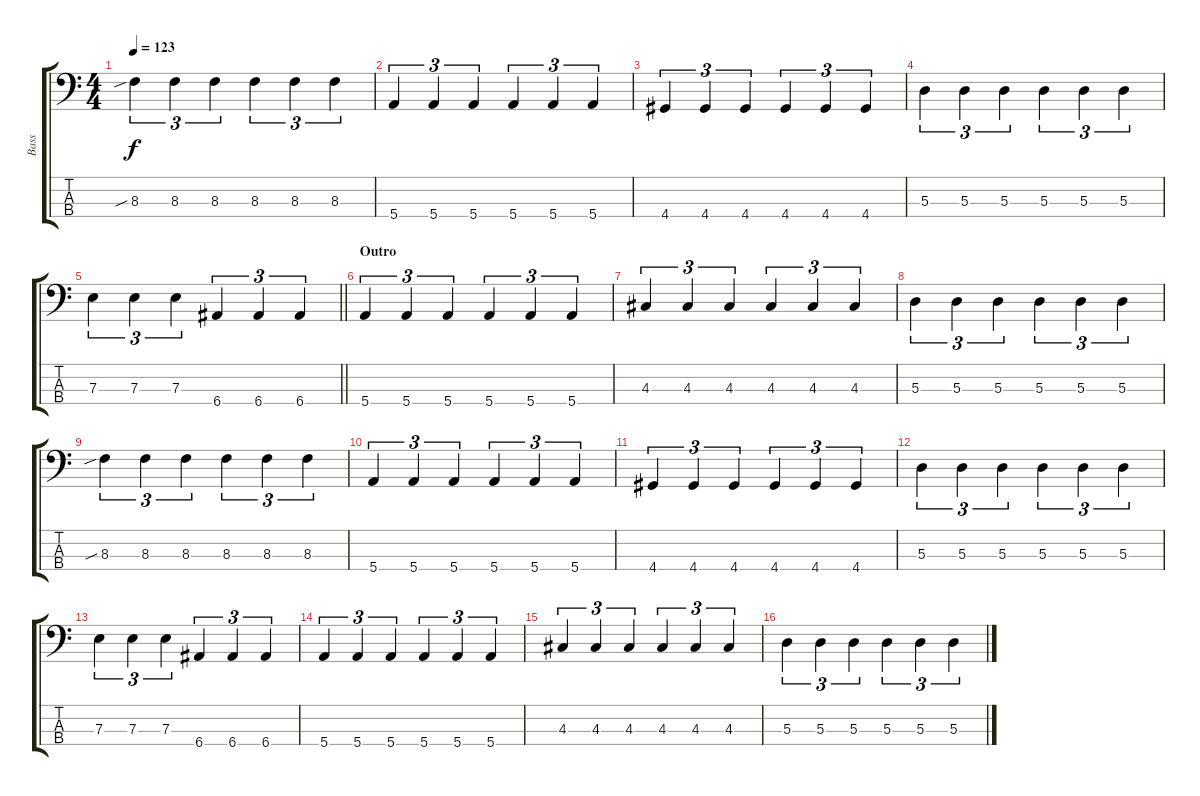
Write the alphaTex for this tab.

\track ("Bass" "Bass") {instrument electricbasspick}
\staff {score tabs}
\tuning (G2 D2 A1 E1) {hide}
\ts (4 4)
\tempo 123
\clef f4
\ks c
8.3{sib}.4{tu (3 2) dy f} 8.3.4{tu (3 2)} 8.3.4{tu (3 2)} 8.3.4{tu (3 2)} 8.3.4{tu (3 2)} 8.3.4{tu (3 2)} |
5.4.4{tu (3 2)} 5.4.4{tu (3 2)} 5.4.4{tu (3 2)} 5.4.4{tu (3 2)} 5.4.4{tu (3 2)} 5.4.4{tu (3 2)} |
4.4.4{tu (3 2)} 4.4.4{tu (3 2)} 4.4.4{tu (3 2)} 4.4.4{tu (3 2)} 4.4.4{tu (3 2)} 4.4.4{tu (3 2)} |
5.3.4{tu (3 2)} 5.3.4{tu (3 2)} 5.3.4{tu (3 2)} 5.3.4{tu (3 2)} 5.3.4{tu (3 2)} 5.3.4{tu (3 2)} |
\barLineRight lightlight
7.3.4{tu (3 2)} 7.3.4{tu (3 2)} 7.3.4{tu (3 2)} 6.4.4{tu (3 2)} 6.4.4{tu (3 2)} 6.4.4{tu (3 2)} |
\section ("" "Outro")
5.4.4{tu (3 2)} 5.4.4{tu (3 2)} 5.4.4{tu (3 2)} 5.4.4{tu (3 2)} 5.4.4{tu (3 2)} 5.4.4{tu (3 2)} |
4.3.4{tu (3 2)} 4.3.4{tu (3 2)} 4.3.4{tu (3 2)} 4.3.4{tu (3 2)} 4.3.4{tu (3 2)} 4.3.4{tu (3 2)} |
5.3.4{tu (3 2)} 5.3.4{tu (3 2)} 5.3.4{tu (3 2)} 5.3.4{tu (3 2)} 5.3.4{tu (3 2)} 5.3.4{tu (3 2)} |
8.3{sib}.4{tu (3 2)} 8.3.4{tu (3 2)} 8.3.4{tu (3 2)} 8.3.4{tu (3 2)} 8.3.4{tu (3 2)} 8.3.4{tu (3 2)} |
5.4.4{tu (3 2)} 5.4.4{tu (3 2)} 5.4.4{tu (3 2)} 5.4.4{tu (3 2)} 5.4.4{tu (3 2)} 5.4.4{tu (3 2)} |
4.4.4{tu (3 2)} 4.4.4{tu (3 2)} 4.4.4{tu (3 2)} 4.4.4{tu (3 2)} 4.4.4{tu (3 2)} 4.4.4{tu (3 2)} |
5.3.4{tu (3 2)} 5.3.4{tu (3 2)} 5.3.4{tu (3 2)} 5.3.4{tu (3 2)} 5.3.4{tu (3 2)} 5.3.4{tu (3 2)} |
7.3.4{tu (3 2)} 7.3.4{tu (3 2)} 7.3.4{tu (3 2)} 6.4.4{tu (3 2)} 6.4.4{tu (3 2)} 6.4.4{tu (3 2)} |
5.4.4{tu (3 2)} 5.4.4{tu (3 2)} 5.4.4{tu (3 2)} 5.4.4{tu (3 2)} 5.4.4{tu (3 2)} 5.4.4{tu (3 2)} |
4.3.4{tu (3 2)} 4.3.4{tu (3 2)} 4.3.4{tu (3 2)} 4.3.4{tu (3 2)} 4.3.4{tu (3 2)} 4.3.4{tu (3 2)} |
5.3.4{tu (3 2)} 5.3.4{tu (3 2)} 5.3.4{tu (3 2)} 5.3.4{tu (3 2)} 5.3.4{tu (3 2)} 5.3.4{tu (3 2)}
